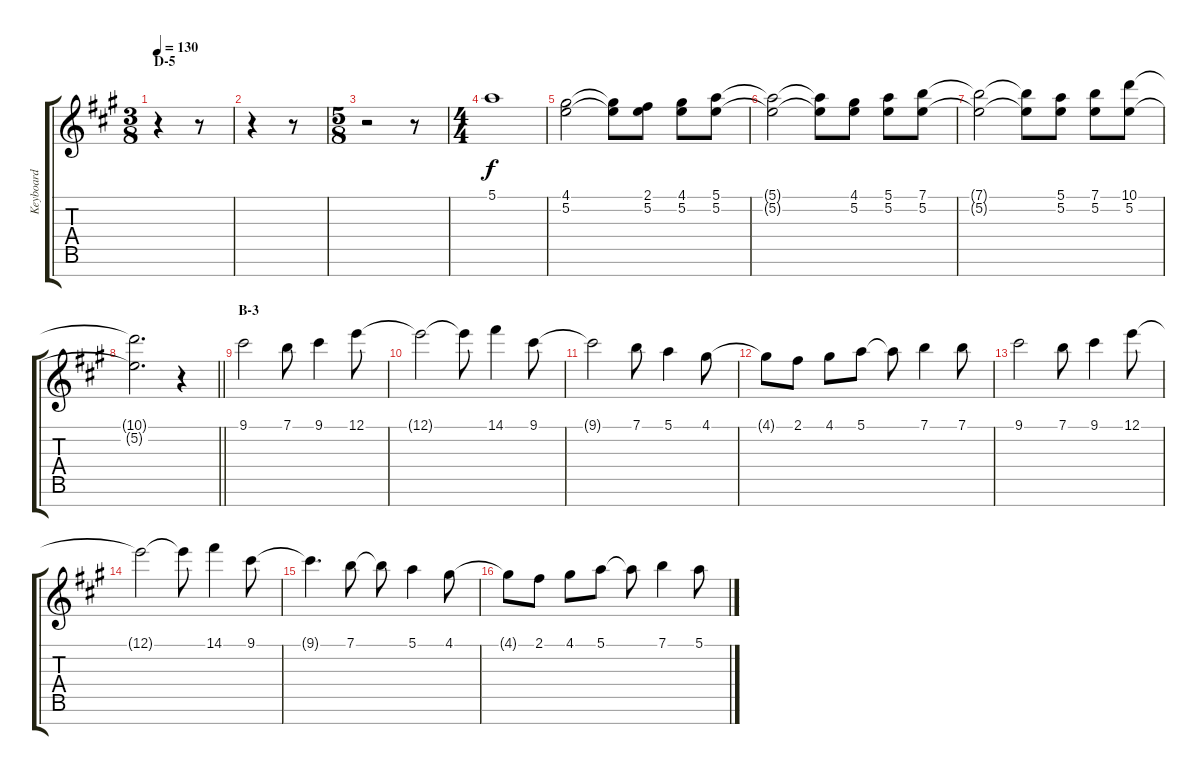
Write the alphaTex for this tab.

\track ("Keyboard" "Keyboard") {instrument piccolo}
\staff {score tabs}
\tuning (E5 B4 G4 D4 A3 E3 B2) {hide}
\ts (3 8)
\section ("" "D-5")
\tempo 130
\clef g2
\ks a
r.4{dy f} r.8 |
r.4 r.8 |
\ts (5 8)
r.2 r.8 |
\ts (4 4)
5.1.1 |
(4.1 5.2).2 (4.1{t} 5.2{t}).8 (2.1 5.2).8 (4.1 5.2).8 (5.1 5.2).8 |
(5.1{t} 5.2{t}).2 (5.1{t} 5.2{t}).8 (4.1 5.2).8 (5.1 5.2).8 (7.1 5.2).8 |
(7.1{t} 5.2{t}).2 (7.1{t} 5.2{t}).8 (5.1 5.2).8 (7.1 5.2).8 (10.1 5.2).8 |
\barLineRight lightlight
(10.1{t} 5.2{t}).2{d} r.4 |
\section ("" "B-3")
9.1.2 7.1.8 9.1.4 12.1.8 |
12.1{t}.2 12.1{t}.8 14.1.4 9.1.8 |
9.1{t}.2 7.1.8 5.1.4 4.1.8 |
4.1{t}.8 2.1.8 4.1.8 5.1.8 5.1{t}.8 7.1.4 7.1.8 |
9.1.2 7.1.8 9.1.4 12.1.8 |
12.1{t}.2 12.1{t}.8 14.1.4 9.1.8 |
9.1{t}.4{d} 7.1.8 7.1{t}.8 5.1.4 4.1.8 |
4.1{t}.8 2.1.8 4.1.8 5.1.8 5.1{t}.8 7.1.4 5.1.8
